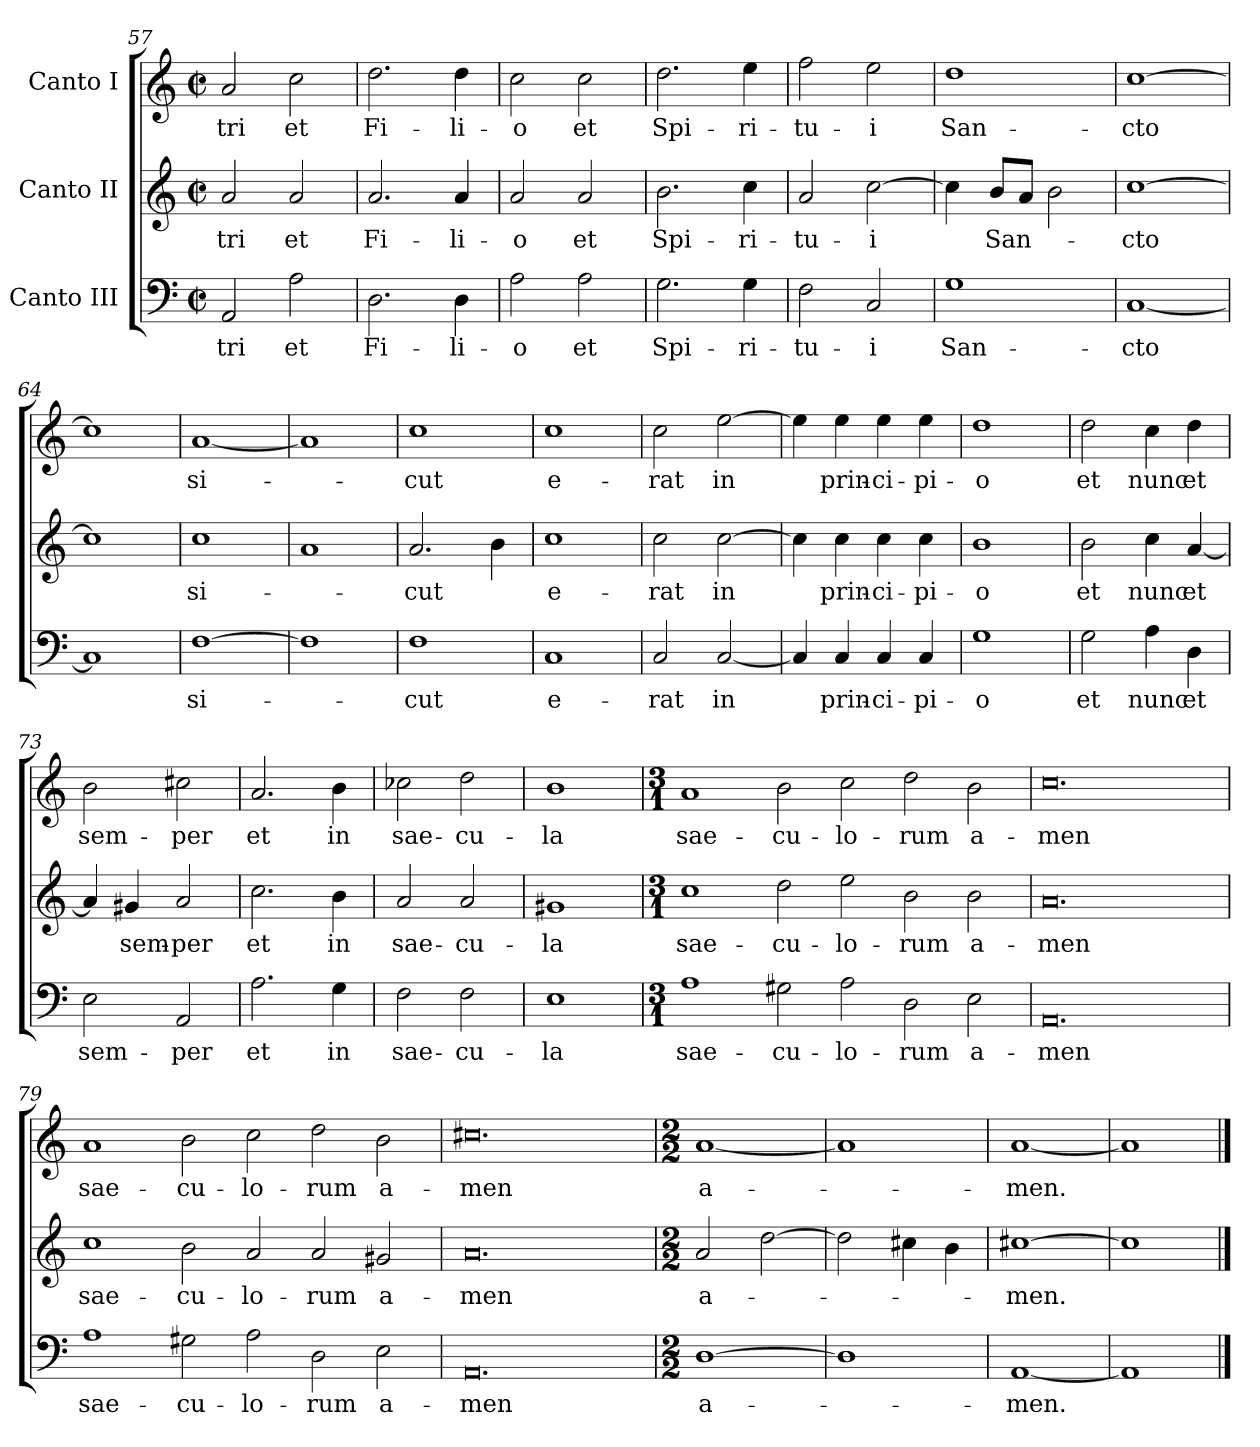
**kern	**text	**kern	**text	**kern	**text
*part3	*part3	*part2	*part2	*part1	*part1
*staff3	*staff3	*staff2	*staff2	*staff1	*staff1
*I"Canto III	*	*I"Canto II	*	*I"Canto I	*
*clefF4	*	*clefG2	*	*clefG2	*
*k[]	*	*k[]	*	*k[]	*
*M2/2	*	*M2/2	*	*M2/2	*
*met(c|)	*	*met(c|)	*	*met(c|)	*
=57	=57	=57	=57	=57	=57
2AA/	-tri	2a/	-tri	2a/	-tri
2A\	et	2a/	et	2cc\	et
=58	=58	=58	=58	=58	=58
2.D\	Fi-	2.a/	Fi-	2.dd\	Fi-
4D\	-li-	4a/	-li-	4dd\	-li-
=59	=59	=59	=59	=59	=59
2A\	-o	2a/	-o	2cc\	-o
2A\	et	2a/	et	2cc\	et
=60	=60	=60	=60	=60	=60
2.G\	Spi-	2.b\	Spi-	2.dd\	Spi-
4G\	-ri-	4cc\	-ri-	4ee\	-ri-
=61	=61	=61	=61	=61	=61
2F\	-tu-	2a/	-tu-	2ff\	-tu-
2C/	-i	[2cc\	-i	2ee\	-i
=62	=62	=62	=62	=62	=62
1G	San-	4cc\]	.	1dd	San-
.	.	8b/L	San-	.	.
.	.	8a/J	.	.	.
.	.	2b\	.	.	.
=63	=63	=63	=63	=63	=63
[1C	-cto	[1cc	-cto	[1cc	-cto
=64	=64	=64	=64	=64	=64
1C]	.	1cc]	.	1cc]	.
=65	=65	=65	=65	=65	=65
[1F	si-	1cc	si-	[1a	si-
=66	=66	=66	=66	=66	=66
1F]	.	1a	.	1a]	.
=67	=67	=67	=67	=67	=67
1F	-cut	2.a/	-cut	1cc	-cut
.	.	4b\	.	.	.
=68	=68	=68	=68	=68	=68
1C	e-	1cc	e-	1cc	e-
=69	=69	=69	=69	=69	=69
2C/	-rat	2cc\	-rat	2cc\	-rat
[2C/	in	[2cc\	in	[2ee\	in
=70	=70	=70	=70	=70	=70
4C/]	.	4cc\]	.	4ee\]	.
4C/	prin-	4cc\	prin-	4ee\	prin-
4C/	-ci-	4cc\	-ci-	4ee\	-ci-
4C/	-pi-	4cc\	-pi-	4ee\	-pi-
=71	=71	=71	=71	=71	=71
1G	-o	1b	-o	1dd	-o
=72	=72	=72	=72	=72	=72
2G\	et	2b\	et	2dd\	et
4A\	nunc	4cc\	nunc	4cc\	nunc
4D\	et	[4a/	et	4dd\	et
=73	=73	=73	=73	=73	=73
2E\	sem-	4a/]	.	2b\	sem-
.	.	4g#X/	sem-	.	.
2AA/	-per	2a/	-per	2cc#X\	-per
=74	=74	=74	=74	=74	=74
2.A\	et	2.cc\	et	2.a/	et
4G\	in	4b\	in	4b\	in
=75	=75	=75	=75	=75	=75
2F\	sae-	2a/	sae-	2cc-X\	sae-
2F\	-cu-	2a/	-cu-	2dd\	-cu-
=76	=76	=76	=76	=76	=76
1E	-la	1g#X	-la	1b	-la
=77	=77	=77	=77	=77	=77
*M3/1	*	*M3/1	*	*M3/1	*
1A	sae-	1cc	sae-	1a	sae-
2G#X\	-cu-	2dd\	-cu-	2b\	-cu-
2A\	-lo-	2ee\	-lo-	2cc\	-lo-
2D\	-rum	2b\	-rum	2dd\	-rum
2E\	a-	2b\	a-	2b\	a-
=78	=78	=78	=78	=78	=78
0.AA	-men	0.a	-men	0.cc	-men
=79	=79	=79	=79	=79	=79
1A	sae-	1cc	sae-	1a	sae-
2G#X\	-cu-	2b\	-cu-	2b\	-cu-
2A\	-lo-	2a/	-lo-	2cc\	-lo-
2D\	-rum	2a/	-rum	2dd\	-rum
2E\	a-	2g#X/	a-	2b\	a-
=80	=80	=80	=80	=80	=80
0.AA	-men	0.a	-men	0.cc#X	-men
=81	=81	=81	=81	=81	=81
*M2/2	*	*M2/2	*	*M2/2	*
[1D	a-	2a/	a-	[1a	a-
.	.	[2dd\	.	.	.
=82	=82	=82	=82	=82	=82
1D]	.	2dd\]	.	1a]	.
.	.	4cc#X\	.	.	.
.	.	4b\	.	.	.
=83	=83	=83	=83	=83	=83
[1AA	-men.	[1cc#X	-men.	[1a	-men.
=84	=84	=84	=84	=84	=84
1AA]	.	1cc#]	.	1a]	.
==	==	==	==	==	==
*-	*-	*-	*-	*-	*-
